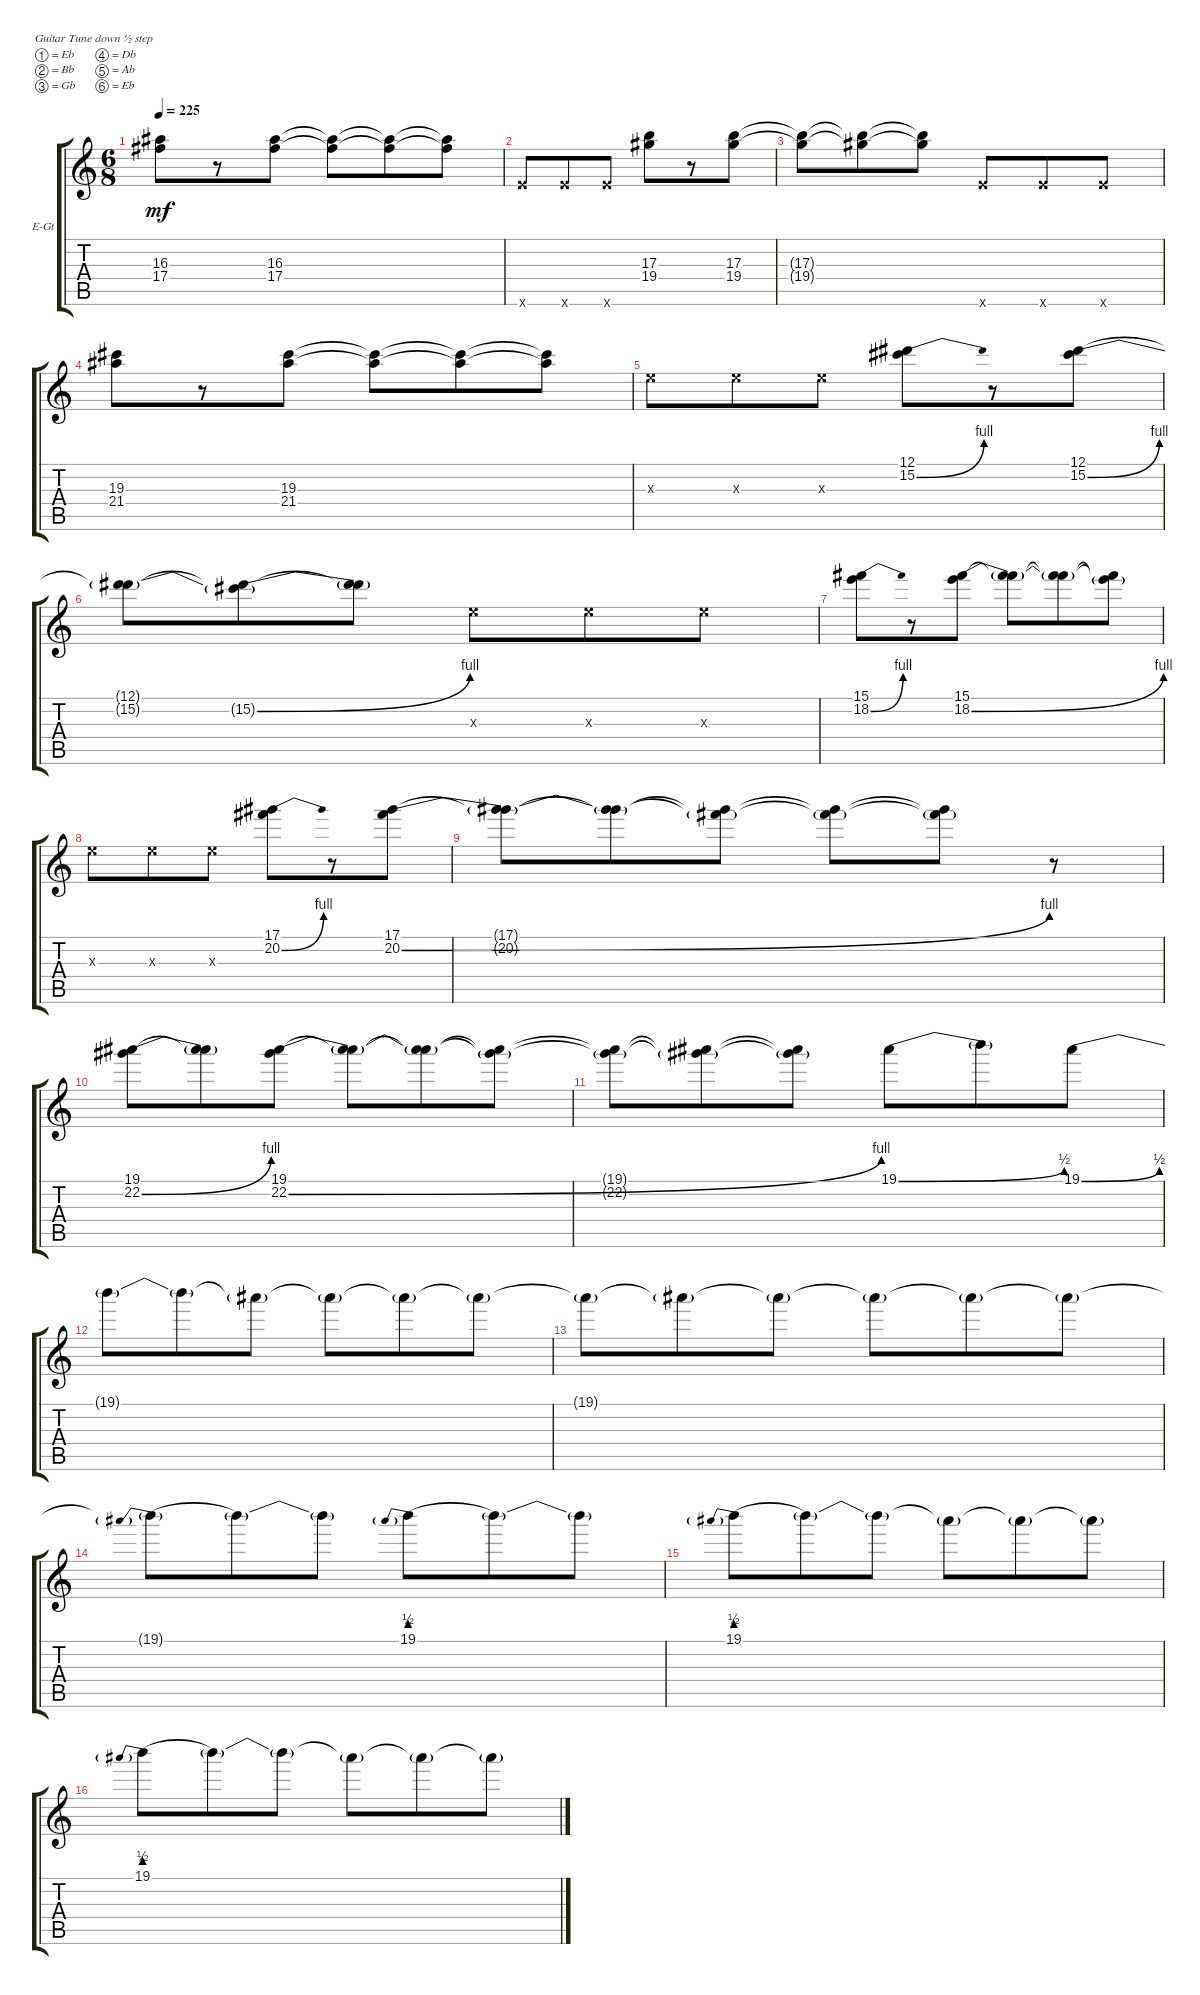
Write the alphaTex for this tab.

\bracketExtendMode groupsimilarinstruments
\firstSystemTrackNameOrientation horizontal
\otherSystemsTrackNameOrientation horizontal
\track ("solo" "E-Gt") {solo instrument distortionguitar}
\staff {score tabs}
\tuning (Eb4 Bb3 Gb3 Db3 Ab2 Eb2)
\ts (6 8)
\tempo 225
\clef g2
\ks c
(17.4 16.3).8{dy mf} r.8 (17.4 16.3).8 (17.4{t} 16.3{t}).8 (17.4{t} 16.3{t}).8 (17.4{t} 16.3{t}).8 |
13.6{x}.8 13.6{x}.8 13.6{x}.8 (19.4 17.3).8 r.8 (19.4 17.3).8 |
(17.3{t} 19.4{t}).8 (17.3{t} 19.4{t}).8 (17.3{t} 19.4{t}).8 13.6{x}.8 13.6{x}.8 13.6{x}.8 |
(19.3 21.4).8 r.8 (21.4 19.3).8 (19.3{t} 21.4{t}).8 (19.3{t} 21.4{t}).8 (19.3{t} 21.4{t}).8 |
10.3{x}.8 10.3{x}.8 10.3{x}.8 (12.1 15.2{be (bend 0 0 47.4 4)}).8 r.8 (12.1 15.2{be (bend 0 0 54.6 4)}).8 |
(12.1{t} 15.2{t}).8 (12.1{t} 15.2{be (bend 0 0 54.6 4) t}).8 (12.1{t} 15.2{t}).8 10.3{x}.8 10.3{x}.8 10.3{x}.8 |
(15.1 18.2{be (bend 0 0 34.8 4)}).8 r.8 (15.1 18.2{be (bend 0 0 41.4 4)}).8 (15.1{t} 18.2{t}).8 (15.1{t} 18.2{t}).8 (15.1{t} 18.2{t}).8 |
10.3{x}.8 10.3{x}.8 10.3{x}.8 (17.1 20.2{be (bend 0 0 48 4)}).8 r.8 (17.1 20.2{be (bend 0 0 45.6 4)}).8 |
(17.1{t} 20.2{t}).8 (17.1{t} 20.2{t}).8 (17.1{t} 20.2{t}).8 (17.1{t} 20.2{t}).8 (17.1{t} 20.2{t}).8 r.8 |
(19.1 22.2{be (bend 0 0 15 4)}).8 (19.1{t} 22.2{t}).8 (19.1 22.2{be (bend 0 0 39.6 4)}).8 (22.2{t} 19.1{t}).8 (22.2{t} 19.1{t}).8 (22.2{t} 19.1{t}).8 |
(19.1{t} 22.2{t}).8 (19.1{t} 22.2{t}).8 (19.1{t} 22.2{t}).8 19.1{be (bend 0 0 15.6 2)}.8 19.1{t}.8 19.1{be (bend 0 0 12.6 2)}.8 |
19.1{t}.8 19.1{t}.8 19.1{t}.8 19.1{t}.8 19.1{t}.8 19.1{t}.8 |
19.1{t}.8 19.1{t}.8 19.1{t}.8 19.1{t}.8 19.1{t}.8 19.1{t}.8 |
19.1{be (prebend 0 2 60 2) t}.8 19.1{t}.8 19.1{t}.8 19.1{be (prebend 0 2 60 2)}.8 19.1{t}.8 19.1{t}.8 |
19.1{be (prebend 0 2 60 2)}.8 19.1{t}.8 19.1{t}.8 19.1{t}.8 19.1{t}.8 19.1{t}.8 |
19.1{be (prebend 0 2 60 2)}.8 19.1{t}.8 19.1{t}.8 19.1{t}.8 19.1{t}.8 19.1{t}.8
